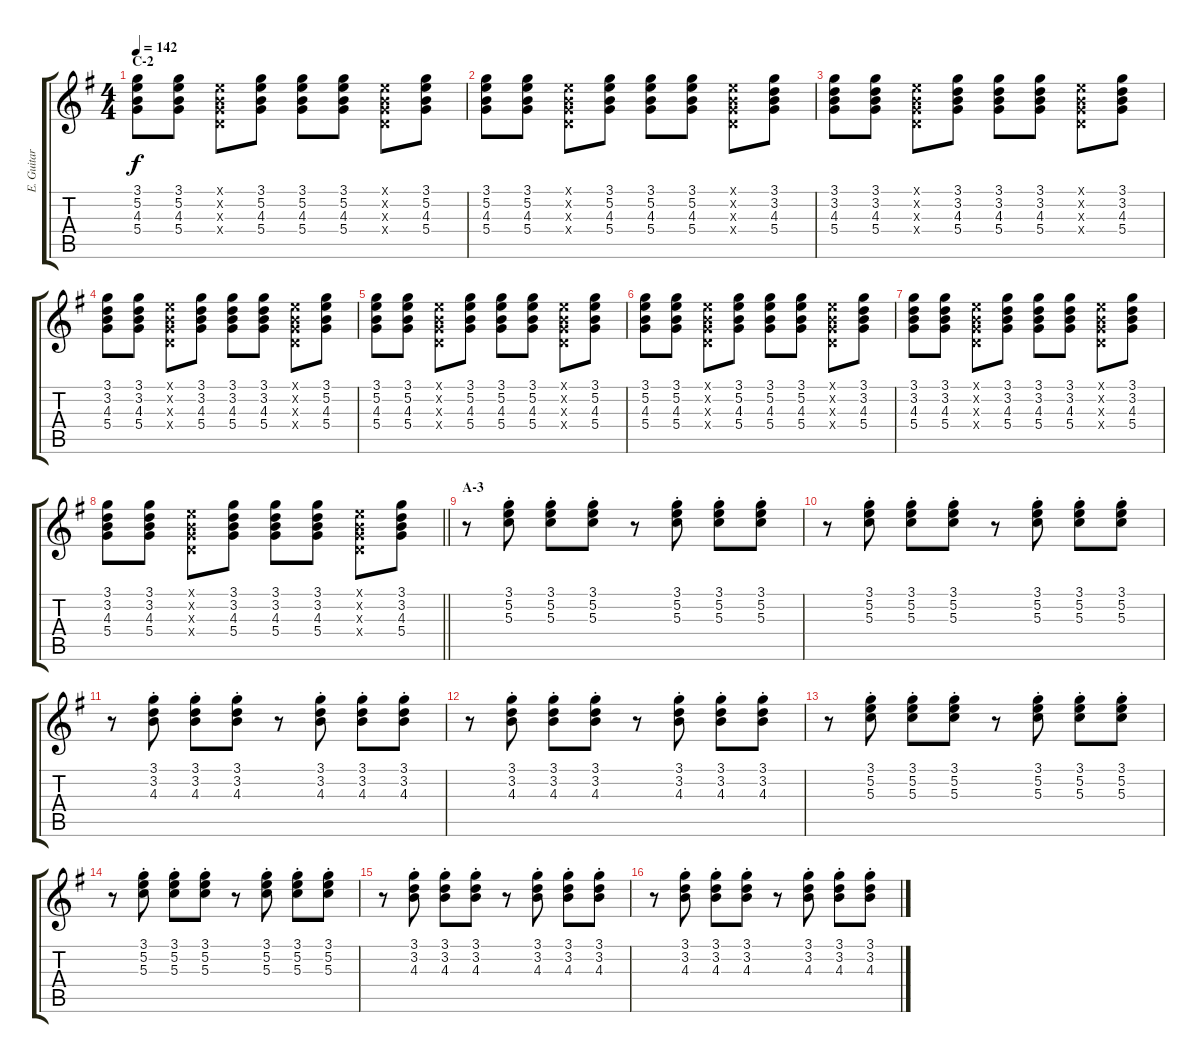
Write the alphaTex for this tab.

\track ("E. Guitar I" "E. Guitar ") {instrument electricguitarclean}
\staff {score tabs}
\tuning (E4 B3 G3 D3 A2 E2) {hide}
\ts (4 4)
\section ("" "C-2")
\tempo 142
\clef g2
\ks g
(3.1 5.2 4.3 5.4).8{dy f} (3.1 5.2 4.3 5.4).8 (0.1{x} 0.2{x} 0.3{x} 0.4{x}).8 (3.1 5.2 4.3 5.4).8 (3.1 5.2 4.3 5.4).8 (3.1 5.2 4.3 5.4).8 (0.1{x} 0.2{x} 0.3{x} 0.4{x}).8 (3.1 5.2 4.3 5.4).8 |
(3.1 5.2 4.3 5.4).8 (3.1 5.2 4.3 5.4).8 (0.1{x} 0.2{x} 0.3{x} 0.4{x}).8 (3.1 5.2 4.3 5.4).8 (3.1 5.2 4.3 5.4).8 (3.1 5.2 4.3 5.4).8 (0.1{x} 0.2{x} 0.3{x} 0.4{x}).8 (3.1 3.2 4.3 5.4).8 |
(3.1 3.2 4.3 5.4).8 (3.1 3.2 4.3 5.4).8 (0.1{x} 0.2{x} 0.3{x} 0.4{x}).8 (3.1 3.2 4.3 5.4).8 (3.1 3.2 4.3 5.4).8 (3.1 3.2 4.3 5.4).8 (0.1{x} 0.2{x} 0.3{x} 0.4{x}).8 (3.1 3.2 4.3 5.4).8 |
(3.1 3.2 4.3 5.4).8 (3.1 3.2 4.3 5.4).8 (0.1{x} 0.2{x} 0.3{x} 0.4{x}).8 (3.1 3.2 4.3 5.4).8 (3.1 3.2 4.3 5.4).8 (3.1 3.2 4.3 5.4).8 (0.1{x} 0.2{x} 0.3{x} 0.4{x}).8 (3.1 5.2 4.3 5.4).8 |
(3.1 5.2 4.3 5.4).8 (3.1 5.2 4.3 5.4).8 (0.1{x} 0.2{x} 0.3{x} 0.4{x}).8 (3.1 5.2 4.3 5.4).8 (3.1 5.2 4.3 5.4).8 (3.1 5.2 4.3 5.4).8 (0.1{x} 0.2{x} 0.3{x} 0.4{x}).8 (3.1 5.2 4.3 5.4).8 |
(3.1 5.2 4.3 5.4).8 (3.1 5.2 4.3 5.4).8 (0.1{x} 0.2{x} 0.3{x} 0.4{x}).8 (3.1 5.2 4.3 5.4).8 (3.1 5.2 4.3 5.4).8 (3.1 5.2 4.3 5.4).8 (0.1{x} 0.2{x} 0.3{x} 0.4{x}).8 (3.1 3.2 4.3 5.4).8 |
(3.1 3.2 4.3 5.4).8 (3.1 3.2 4.3 5.4).8 (0.1{x} 0.2{x} 0.3{x} 0.4{x}).8 (3.1 3.2 4.3 5.4).8 (3.1 3.2 4.3 5.4).8 (3.1 3.2 4.3 5.4).8 (0.1{x} 0.2{x} 0.3{x} 0.4{x}).8 (3.1 3.2 4.3 5.4).8 |
\barLineRight lightlight
(3.1 3.2 4.3 5.4).8 (3.1 3.2 4.3 5.4).8 (0.1{x} 0.2{x} 0.3{x} 0.4{x}).8 (3.1 3.2 4.3 5.4).8 (3.1 3.2 4.3 5.4).8 (3.1 3.2 4.3 5.4).8 (0.1{x} 0.2{x} 0.3{x} 0.4{x}).8 (3.1 3.2 4.3 5.4).8 |
\section ("" "A-3")
r.8 (3.1{st} 5.2{st} 5.3{st}).8 (3.1{st} 5.2{st} 5.3{st}).8 (3.1{st} 5.2{st} 5.3{st}).8 r.8 (3.1{st} 5.2{st} 5.3{st}).8 (3.1{st} 5.2{st} 5.3{st}).8 (3.1{st} 5.2{st} 5.3{st}).8 |
r.8 (3.1{st} 5.2{st} 5.3{st}).8 (3.1{st} 5.2{st} 5.3{st}).8 (3.1{st} 5.2{st} 5.3{st}).8 r.8 (3.1{st} 5.2{st} 5.3{st}).8 (3.1{st} 5.2{st} 5.3{st}).8 (3.1{st} 5.2{st} 5.3{st}).8 |
r.8 (3.1{st} 3.2{st} 4.3{st}).8 (3.1{st} 3.2{st} 4.3{st}).8 (3.1{st} 3.2{st} 4.3{st}).8 r.8 (3.1{st} 3.2{st} 4.3{st}).8 (3.1{st} 3.2{st} 4.3{st}).8 (3.1{st} 3.2{st} 4.3{st}).8 |
r.8 (3.1{st} 3.2{st} 4.3{st}).8 (3.1{st} 3.2{st} 4.3{st}).8 (3.1{st} 3.2{st} 4.3{st}).8 r.8 (3.1{st} 3.2{st} 4.3{st}).8 (3.1{st} 3.2{st} 4.3{st}).8 (3.1{st} 3.2{st} 4.3{st}).8 |
r.8 (3.1{st} 5.2{st} 5.3{st}).8 (3.1{st} 5.2{st} 5.3{st}).8 (3.1{st} 5.2{st} 5.3{st}).8 r.8 (3.1{st} 5.2{st} 5.3{st}).8 (3.1{st} 5.2{st} 5.3{st}).8 (3.1{st} 5.2{st} 5.3{st}).8 |
r.8 (3.1{st} 5.2{st} 5.3{st}).8 (3.1{st} 5.2{st} 5.3{st}).8 (3.1{st} 5.2{st} 5.3{st}).8 r.8 (3.1{st} 5.2{st} 5.3{st}).8 (3.1{st} 5.2{st} 5.3{st}).8 (3.1{st} 5.2{st} 5.3{st}).8 |
r.8 (3.1{st} 3.2{st} 4.3{st}).8 (3.1{st} 3.2{st} 4.3{st}).8 (3.1{st} 3.2{st} 4.3{st}).8 r.8 (3.1{st} 3.2{st} 4.3{st}).8 (3.1{st} 3.2{st} 4.3{st}).8 (3.1{st} 3.2{st} 4.3{st}).8 |
r.8 (3.1{st} 3.2{st} 4.3{st}).8 (3.1{st} 3.2{st} 4.3{st}).8 (3.1{st} 3.2{st} 4.3{st}).8 r.8 (3.1{st} 3.2{st} 4.3{st}).8 (3.1{st} 3.2{st} 4.3{st}).8 (3.1{st} 3.2{st} 4.3{st}).8
